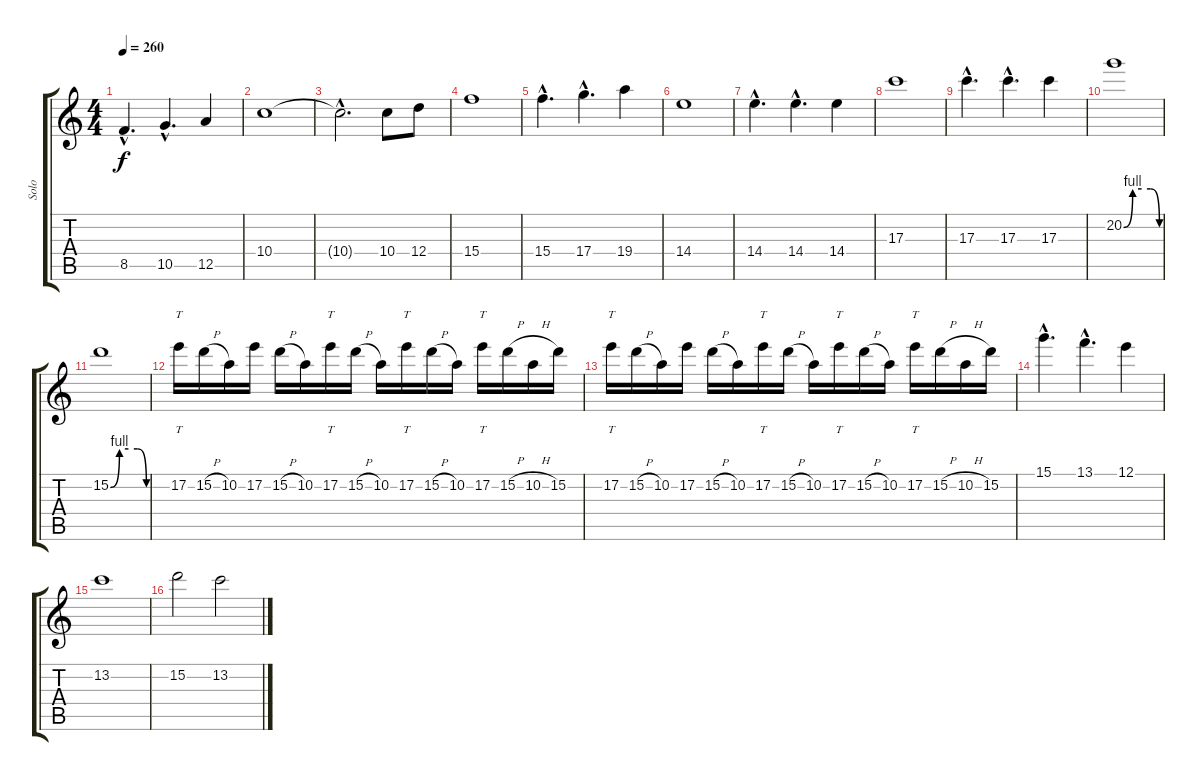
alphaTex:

\track ("Solo" "Solo") {instrument overdrivenguitar}
\staff {score tabs}
\tuning (E4 B3 G3 D3 A2 E2) {hide}
\ts (4 4)
\tempo 260
\clef g2
\ks c
8.5{hac}.4{d dy f} 10.5{hac}.4{d} 12.5.4 |
10.4.1 |
10.4{hac t}.2{d} 10.4.8 12.4.8 |
15.4.1 |
15.4{hac}.4{d} 17.4{hac}.4{d} 19.4.4 |
14.4.1 |
14.4{hac}.4{d} 14.4{hac}.4{d} 14.4.4 |
17.3.1 |
17.3{hac}.4{d} 17.3{hac}.4{d} 17.3.4 |
20.2{be (custom 0 0 15 4 30 4 45 4 60 0)}.1 |
15.2{be (custom 0 0 15 4 30 4 45 4 60 0)}.1 |
17.2.16{tt} 15.2{h}.16 10.2.16 17.2.16 15.2{h}.16 10.2.16 17.2.16{tt} 15.2{h}.16 10.2.16 17.2.16{tt} 15.2{h}.16 10.2.16 17.2.16{tt} 15.2{h}.16 10.2{h}.16 15.2.16 |
17.2.16{tt} 15.2{h}.16 10.2.16 17.2.16 15.2{h}.16 10.2.16 17.2.16{tt} 15.2{h}.16 10.2.16 17.2.16{tt} 15.2{h}.16 10.2.16 17.2.16{tt} 15.2{h}.16 10.2{h}.16 15.2.16 |
15.1{hac}.4{d} 13.1{hac}.4{d} 12.1.4 |
13.2.1 |
15.2.2 13.2.2
